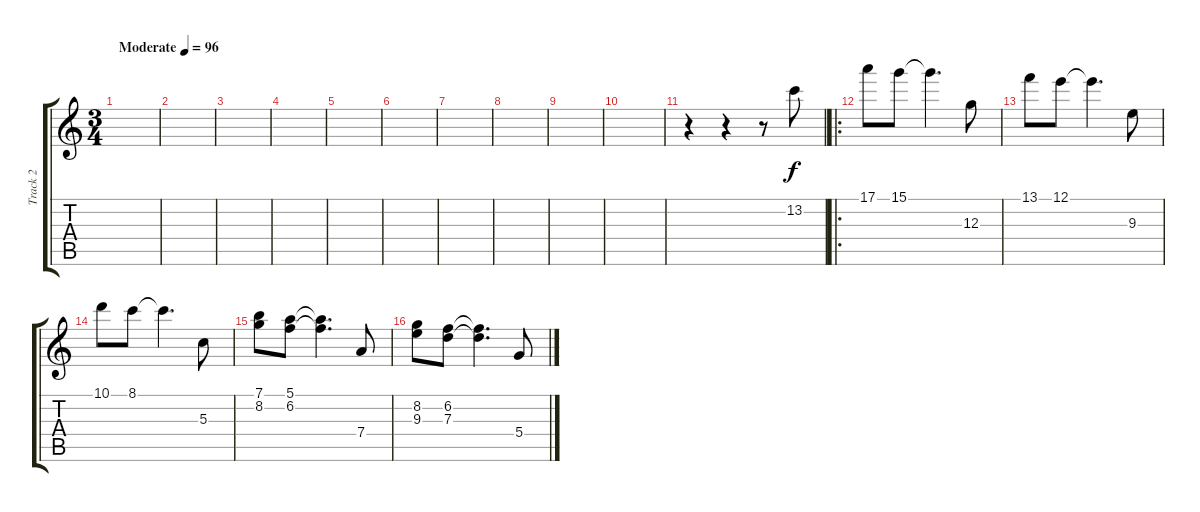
\track ("Track 2" "Track 2") {instrument acousticguitarsteel}
\staff {score tabs}
\tuning (E4 B3 G3 D3 A2 E2) {hide}
\ts (3 4)
\tempo (96 "Moderate")
\clef g2
\ks c
|
|
|
|
|
|
|
|
|
|
r.4 r.4 r.8 13.2.8 |
\ro
17.1.8 15.1.8 15.1{t}.4{d} 12.3.8 |
13.1.8 12.1.8 12.1{t}.4{d} 9.3.8 |
10.1.8 8.1.8 8.1{t}.4{d} 5.3.8 |
(7.1 8.2).8 (5.1 6.2).8 (5.1{t} 6.2{t}).4{d} 7.4.8 |
(8.2 9.3).8 (6.2 7.3).8 (6.2{t} 7.3{t}).4{d} 5.4.8
